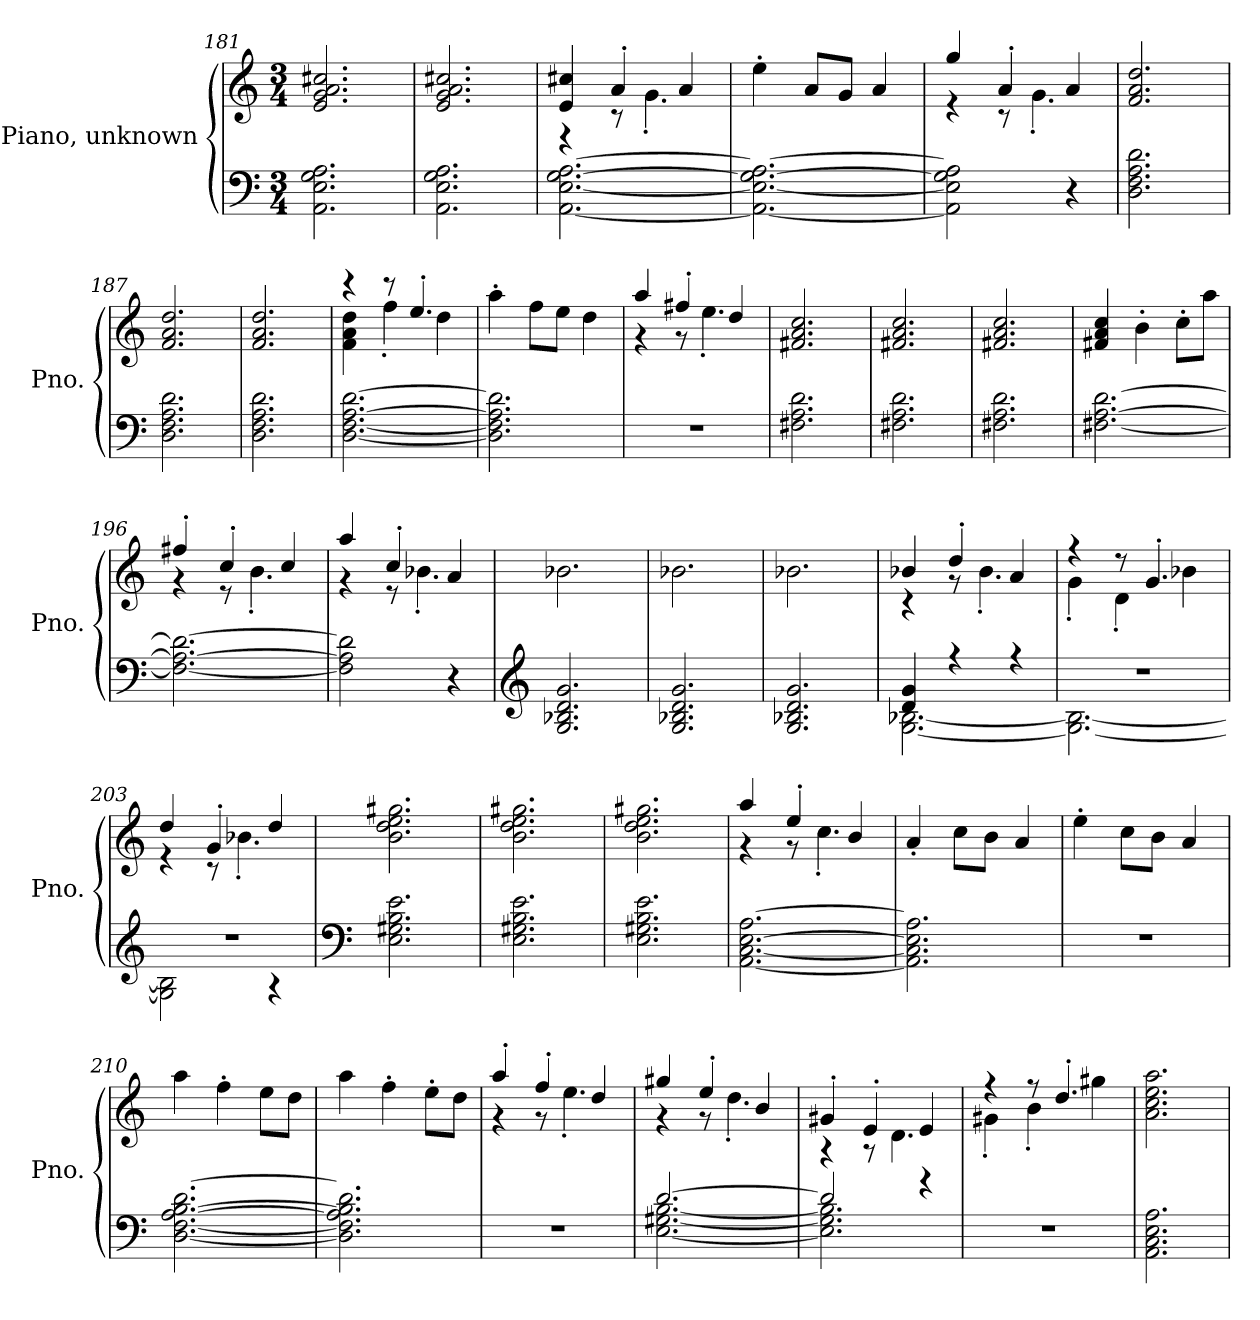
**kern	**kern
*part1	*part1
*staff2	*staff1
*I"Piano, unknown	*
*I'Pno.	*
*clefF4	*clefG2
*k[]	*k[]
*M3/4	*M3/4
=181	=181
2.AA\ 2.E\ 2.G\ 2.A\	2.e/ 2.g/ 2.a/ 2.cc#X/
=182	=182
2.AA\ 2.E\ 2.G\ 2.A\	2.e/ 2.g/ 2.a/ 2.cc#X/
=183	=183
*	*^
[2.AA\ [2.E\ [2.G\ [2.A\	4e/ 4cc#X/	4r
.	4a'/	8r
.	.	4.g'\
.	4a/	.
*	*v	*v
=184	=184
2.AA\_ 2.E\_ 2.G\_ 2.A\_	4ee'\
.	8a/L
.	8g/J
.	4a/
!!LO:PB:g=z
=185	=185
*	*^
2AA\] 2E\] 2G\] 2A\]	4gg/	4r
.	4a'/	8r
.	.	4.g'\
4r	4a/	.
*	*v	*v
=186	=186
2.D\ 2.F\ 2.A\ 2.d\	2.f/ 2.a/ 2.dd/
=187	=187
2.D\ 2.F\ 2.A\ 2.d\	2.f/ 2.a/ 2.dd/
=188	=188
2.D\ 2.F\ 2.A\ 2.d\	2.f/ 2.a/ 2.dd/
=189	=189
*	*^
[2.D\ [2.F\ [2.A\ [2.d\	4r	4f\ 4a\ 4dd\
.	8r	4ff'\
.	4.ee'/	.
.	.	4dd\
*	*v	*v
=190	=190
2.D\] 2.F\] 2.A\] 2.d\]	4aa'\
.	8ff\L
.	8ee\J
.	4dd\
=191	=191
*	*^
2.r	4aa/	4r
.	4ff#X'/	8r
.	.	4.ee'\
.	4dd/	.
*	*v	*v
=192	=192
2.F#X\ 2.A\ 2.d\	2.f#X/ 2.a/ 2.cc/
=193	=193
2.F#X\ 2.A\ 2.d\	2.f#X/ 2.a/ 2.cc/
=194	=194
2.F#X\ 2.A\ 2.d\	2.f#X/ 2.a/ 2.cc/
=195	=195
[2.F#X\ [2.A\ [2.d\	4f#X/ 4a/ 4cc/
.	4b'\
.	8cc'\L
.	8aa\J
!!LO:LB:g=z
=196	=196
*	*^
2.F#\_ 2.A\_ 2.d\_	4ff#X'/	4r
.	4cc'/	8r
.	.	4.b'\
.	4cc/	.
=197	=197	=197
2F#\] 2A\] 2d\]	4aa/	4r
.	4cc'/	8r
.	.	4.b-X'\
4r	4a/	.
*	*v	*v
=198	=198
*clefG2	*
2.G/ 2.B-X/ 2.d/ 2.g/	2.b-X\
=199	=199
2.G/ 2.B-X/ 2.d/ 2.g/	2.b-X\
=200	=200
2.G/ 2.B-X/ 2.d/ 2.g/	2.b-X\
=201	=201
*^	*^
4d/ 4g/	[2.G\ [2.B-X\	4b-X/	4r
4r	.	4dd'/	8r
.	.	.	4.b-'\
4r	.	4a/	.
=202	=202	=202	=202
2.r	2.G\_ 2.B-\_	4r	4g'\
.	.	8r	4d'\
.	.	4.g'/	.
.	.	.	4b-X\
=203	=203	=203	=203
2.r	2G\] 2B-\]	4dd/	4r
.	.	4g'/	8r
.	.	.	4.b-X'\
.	4r	4dd/	.
*v	*v	*	*
*	*v	*v
!!LO:LB:g=z
=204	=204
*clefF4	*
2.E\ 2.G#X\ 2.B\ 2.e\	2.b\ 2.dd\ 2.ee\ 2.gg#X\
=205	=205
2.E\ 2.G#X\ 2.B\ 2.e\	2.b\ 2.dd\ 2.ee\ 2.gg#X\
=206	=206
2.E\ 2.G#X\ 2.B\ 2.e\	2.b\ 2.dd\ 2.ee\ 2.gg#X\
=207	=207
*	*^
[2.AA\ [2.C\ [2.E\ [2.A\	4aa/	4r
.	4ee'/	8r
.	.	4.cc'\
.	4b/	.
*	*v	*v
=208	=208
2.AA\] 2.C\] 2.E\] 2.A\]	4a'/
.	8cc\L
.	8b\J
.	4a/
=209	=209
2.r	4ee'\
.	8cc\L
.	8b\J
.	4a/
=210	=210
[2.D\ [2.F\ [2.A\ [2.B\ [2.d\	4aa\
.	4ff'\
.	8ee\L
.	8dd\J
=211	=211
2.D\] 2.F\] 2.A\] 2.B\] 2.d\]	4aa\
.	4ff'\
.	8ee'\L
.	8dd\J
=212	=212
*	*^
2.r	4aa'/	4r
.	4ff'/	8r
.	.	4.ee'\
.	4dd/	.
!!LO:LB:g=z	!!
=213	=213	=213
*^	*	*
[2.d/	[2.E\ [2.G#X\ [2.B\	4gg#X/	4r
.	.	4ee'/	8r
.	.	.	4.dd'\
.	.	4b/	.
=214	=214	=214	=214
2d/]	2.E\] 2.G#\] 2.B\]	4g#X'/	4r
.	.	4e'/	8r
.	.	.	4.d\
4r	.	4e/	.
*v	*v	*	*
=215	=215	=215
2.r	4r	4g#X'\
.	8r	4b'\
.	4.dd'/	.
.	.	4gg#X\
*	*v	*v
=216	=216
2.AA\ 2.C\ 2.E\ 2.A\	2.a\ 2.cc\ 2.ee\ 2.aa\
=	=
*-	*-
